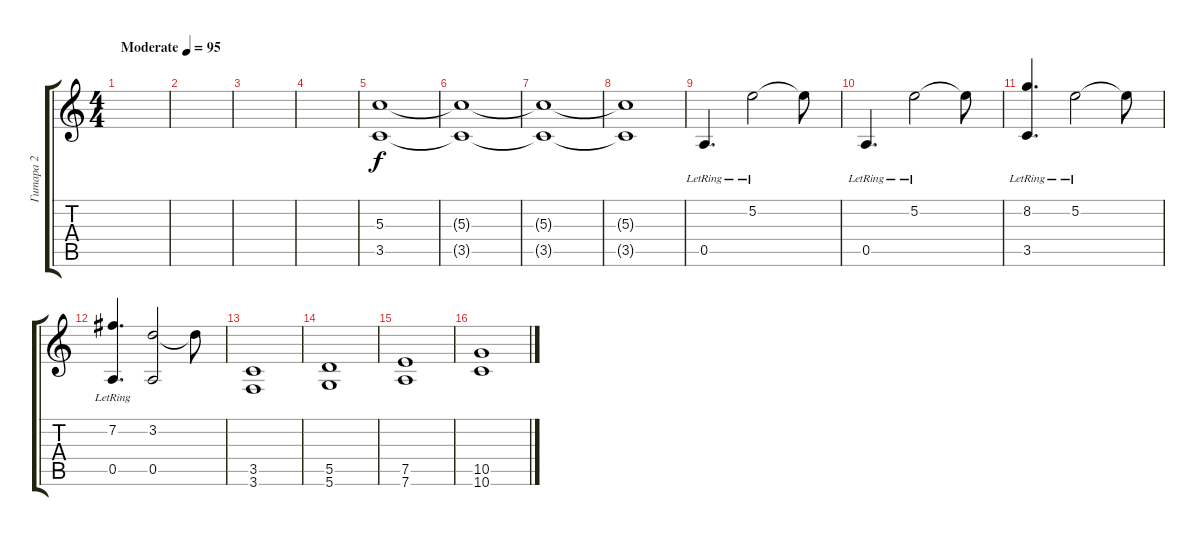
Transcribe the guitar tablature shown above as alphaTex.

\track ("Гитара 2" "Гитара 2") {instrument overdrivenguitar}
\staff {score tabs}
\tuning (E4 B3 G3 D3 A2 D2) {hide}
\ts (4 4)
\tempo (95 "Moderate")
\clef g2
\ks c
|
|
|
|
(5.3 3.5).1{instrument electricguitarclean} |
(5.3{t} 3.5{t}).1 |
(5.3{t} 3.5{t}).1 |
(5.3{t} 3.5{t}).1 |
0.5{lr}.4{d} 5.2{lr}.2 5.2{t}.8 |
0.5{lr}.4{d} 5.2{lr}.2 5.2{t}.8 |
(8.2 3.5{lr}).4{d} 5.2{lr}.2 5.2{t}.8 |
(7.2{lr} 0.5{lr}).4{d} (3.2 0.5).2 3.2{t}.8 |
(3.5 3.6).1{instrument overdrivenguitar} |
(5.5 5.6).1 |
(7.5 7.6).1 |
(10.5 10.6).1
